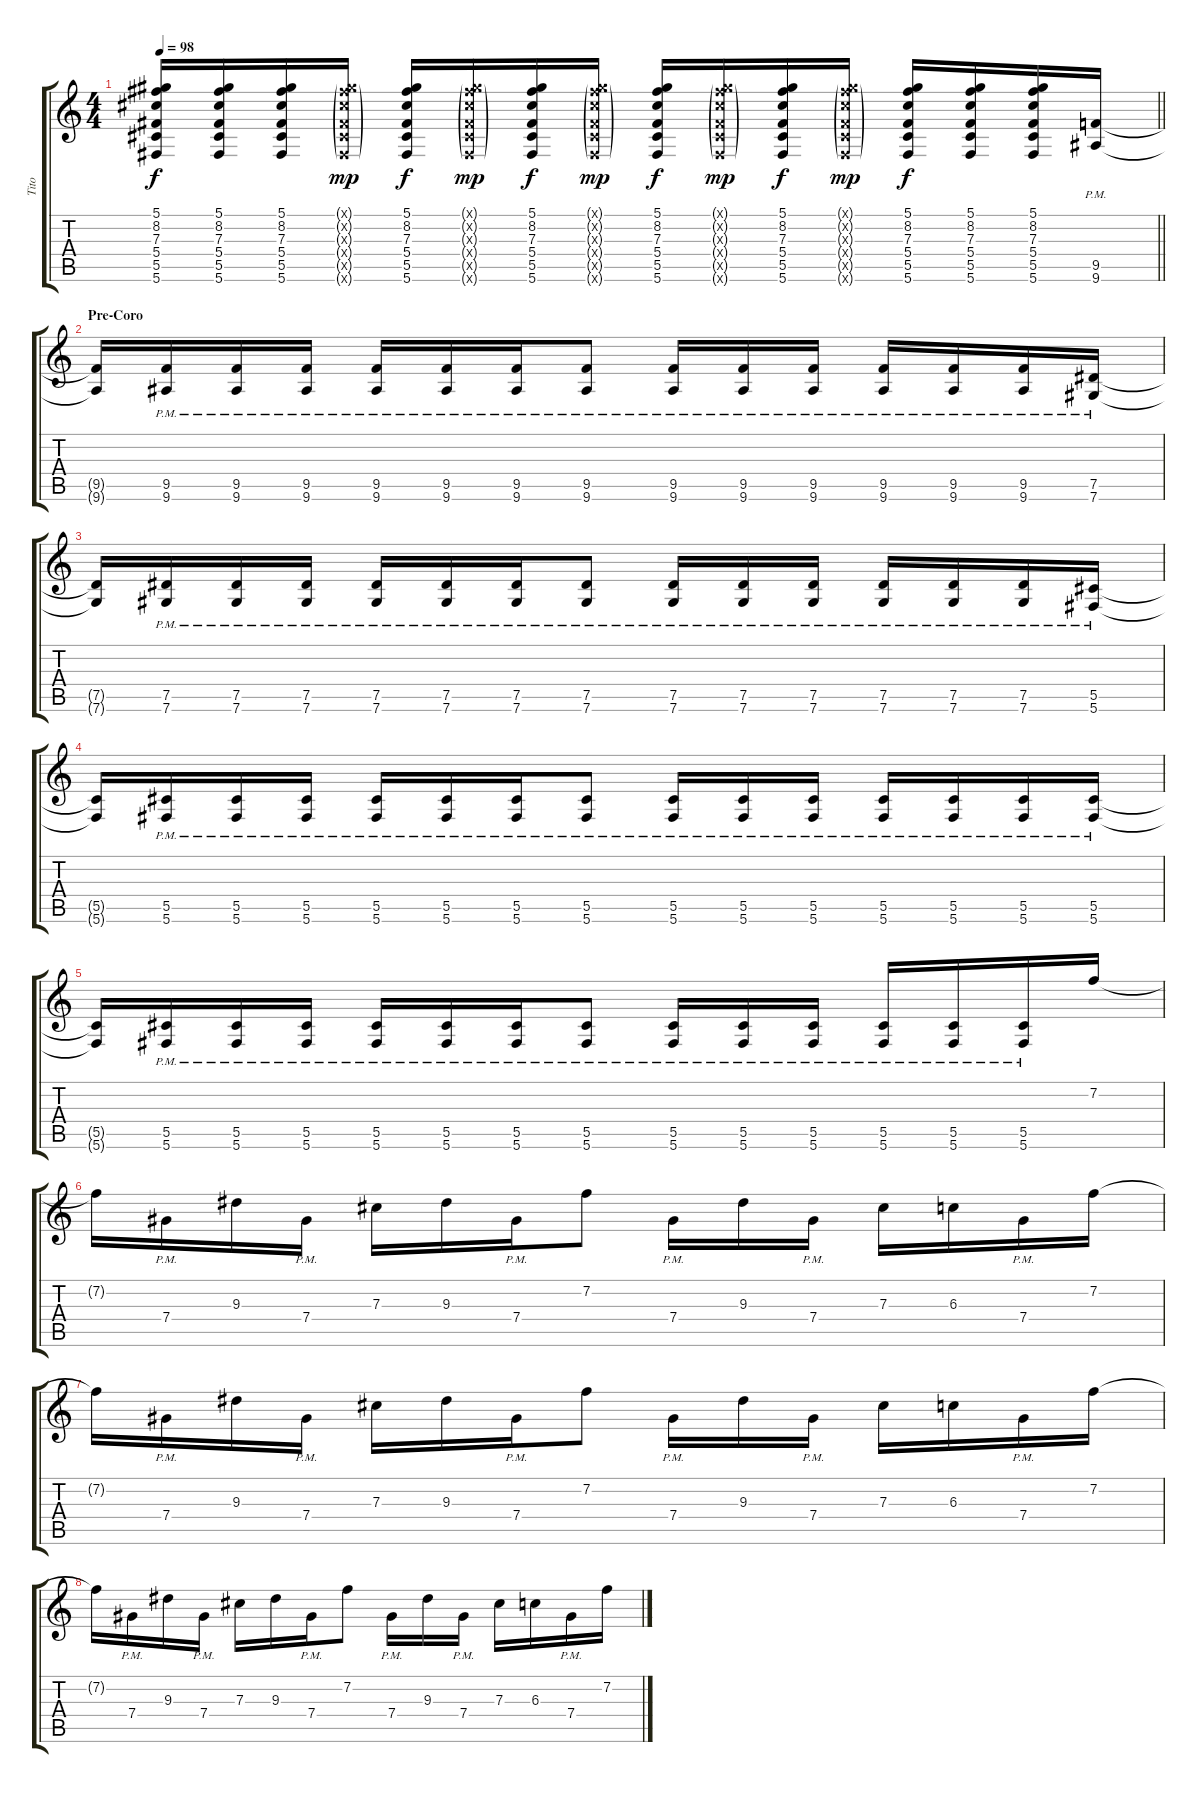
\track ("Tito" "Tito") {instrument distortionguitar}
\staff {score tabs}
\tuning (Eb4 Bb3 Gb3 Db3 Ab2 Db2) {hide}
\ts (4 4)
\tempo 98
\clef g2
\barLineRight lightlight
\ks c
(5.1{t} 8.2{t} 7.3{t} 5.4{t} 5.5{t} 5.6{t}).16{dy f} (5.1 8.2 7.3 5.4 5.5 5.6).16 (5.1 8.2 7.3 5.4 5.5 5.6).16 (5.1{g x} 8.2{g x} 7.3{g x} 5.4{g x} 5.5{g x} 5.6{g x}).16{dy mp} (5.1 8.2 7.3 5.4 5.5 5.6).16{dy f} (5.1{g x} 8.2{g x} 7.3{g x} 5.4{g x} 5.5{g x} 5.6{g x}).16{dy mp} (5.1 8.2 7.3 5.4 5.5 5.6).16{dy f} (5.1{g x} 8.2{g x} 7.3{g x} 5.4{g x} 5.5{g x} 5.6{g x}).16{dy mp} (5.1 8.2 7.3 5.4 5.5 5.6).16{dy f} (5.1{g x} 8.2{g x} 7.3{g x} 5.4{g x} 5.5{g x} 5.6{g x}).16{dy mp} (5.1 8.2 7.3 5.4 5.5 5.6).16{dy f} (5.1{g x} 8.2{g x} 7.3{g x} 5.4{g x} 5.5{g x} 5.6{g x}).16{dy mp} (5.1 8.2 7.3 5.4 5.5 5.6).16{dy f} (5.1 8.2 7.3 5.4 5.5 5.6).16 (5.1 8.2 7.3 5.4 5.5 5.6).16 (9.5{pm} 9.6{pm}).16 |
\section ("" "Pre-Coro")
(9.5{t} 9.6{t}).16 (9.5{pm} 9.6{pm}).16 (9.5{pm} 9.6{pm}).16 (9.5{pm} 9.6{pm}).16 (9.5{pm} 9.6{pm}).16 (9.5{pm} 9.6{pm}).16 (9.5{pm} 9.6{pm}).16 (9.5{pm} 9.6{pm}).8 (9.5{pm} 9.6{pm}).16 (9.5{pm} 9.6{pm}).16 (9.5{pm} 9.6{pm}).16 (9.5{pm} 9.6{pm}).16 (9.5{pm} 9.6{pm}).16 (9.5{pm} 9.6{pm}).16 (7.5{pm} 7.6{pm}).16 |
(7.5{t} 7.6{t}).16 (7.5{pm} 7.6{pm}).16 (7.5{pm} 7.6{pm}).16 (7.5{pm} 7.6{pm}).16 (7.5{pm} 7.6{pm}).16 (7.5{pm} 7.6{pm}).16 (7.5{pm} 7.6{pm}).16 (7.5{pm} 7.6{pm}).8 (7.5{pm} 7.6{pm}).16 (7.5{pm} 7.6{pm}).16 (7.5{pm} 7.6{pm}).16 (7.5{pm} 7.6{pm}).16 (7.5{pm} 7.6{pm}).16 (7.5{pm} 7.6{pm}).16 (5.5{pm} 5.6{pm}).16 |
(5.5{t} 5.6{t}).16 (5.5{pm} 5.6{pm}).16 (5.5{pm} 5.6{pm}).16 (5.5{pm} 5.6{pm}).16 (5.5{pm} 5.6{pm}).16 (5.5{pm} 5.6{pm}).16 (5.5{pm} 5.6{pm}).16 (5.5{pm} 5.6{pm}).8 (5.5{pm} 5.6{pm}).16 (5.5{pm} 5.6{pm}).16 (5.5{pm} 5.6{pm}).16 (5.5{pm} 5.6{pm}).16 (5.5{pm} 5.6{pm}).16 (5.5{pm} 5.6{pm}).16 (5.5{pm} 5.6{pm}).16 |
(5.5{t} 5.6{t}).16 (5.5{pm} 5.6{pm}).16 (5.5{pm} 5.6{pm}).16 (5.5{pm} 5.6{pm}).16 (5.5{pm} 5.6{pm}).16 (5.5{pm} 5.6{pm}).16 (5.5{pm} 5.6{pm}).16 (5.5{pm} 5.6{pm}).8 (5.5{pm} 5.6{pm}).16 (5.5{pm} 5.6{pm}).16 (5.5{pm} 5.6{pm}).16 (5.5{pm} 5.6{pm}).16 (5.5{pm} 5.6{pm}).16 (5.5{pm} 5.6{pm}).16 7.2.16 |
7.2{t}.16 7.4{pm}.16 9.3.16 7.4{pm}.16 7.3.16 9.3.16 7.4{pm}.16 7.2.8 7.4{pm}.16 9.3.16 7.4{pm}.16 7.3.16 6.3.16 7.4{pm}.16 7.2.16 |
7.2{t}.16 7.4{pm}.16 9.3.16 7.4{pm}.16 7.3.16 9.3.16 7.4{pm}.16 7.2.8 7.4{pm}.16 9.3.16 7.4{pm}.16 7.3.16 6.3.16 7.4{pm}.16 7.2.16 |
7.2{t}.16 7.4{pm}.16 9.3.16 7.4{pm}.16 7.3.16 9.3.16 7.4{pm}.16 7.2.8 7.4{pm}.16 9.3.16 7.4{pm}.16 7.3.16 6.3.16 7.4{pm}.16 7.2.16
